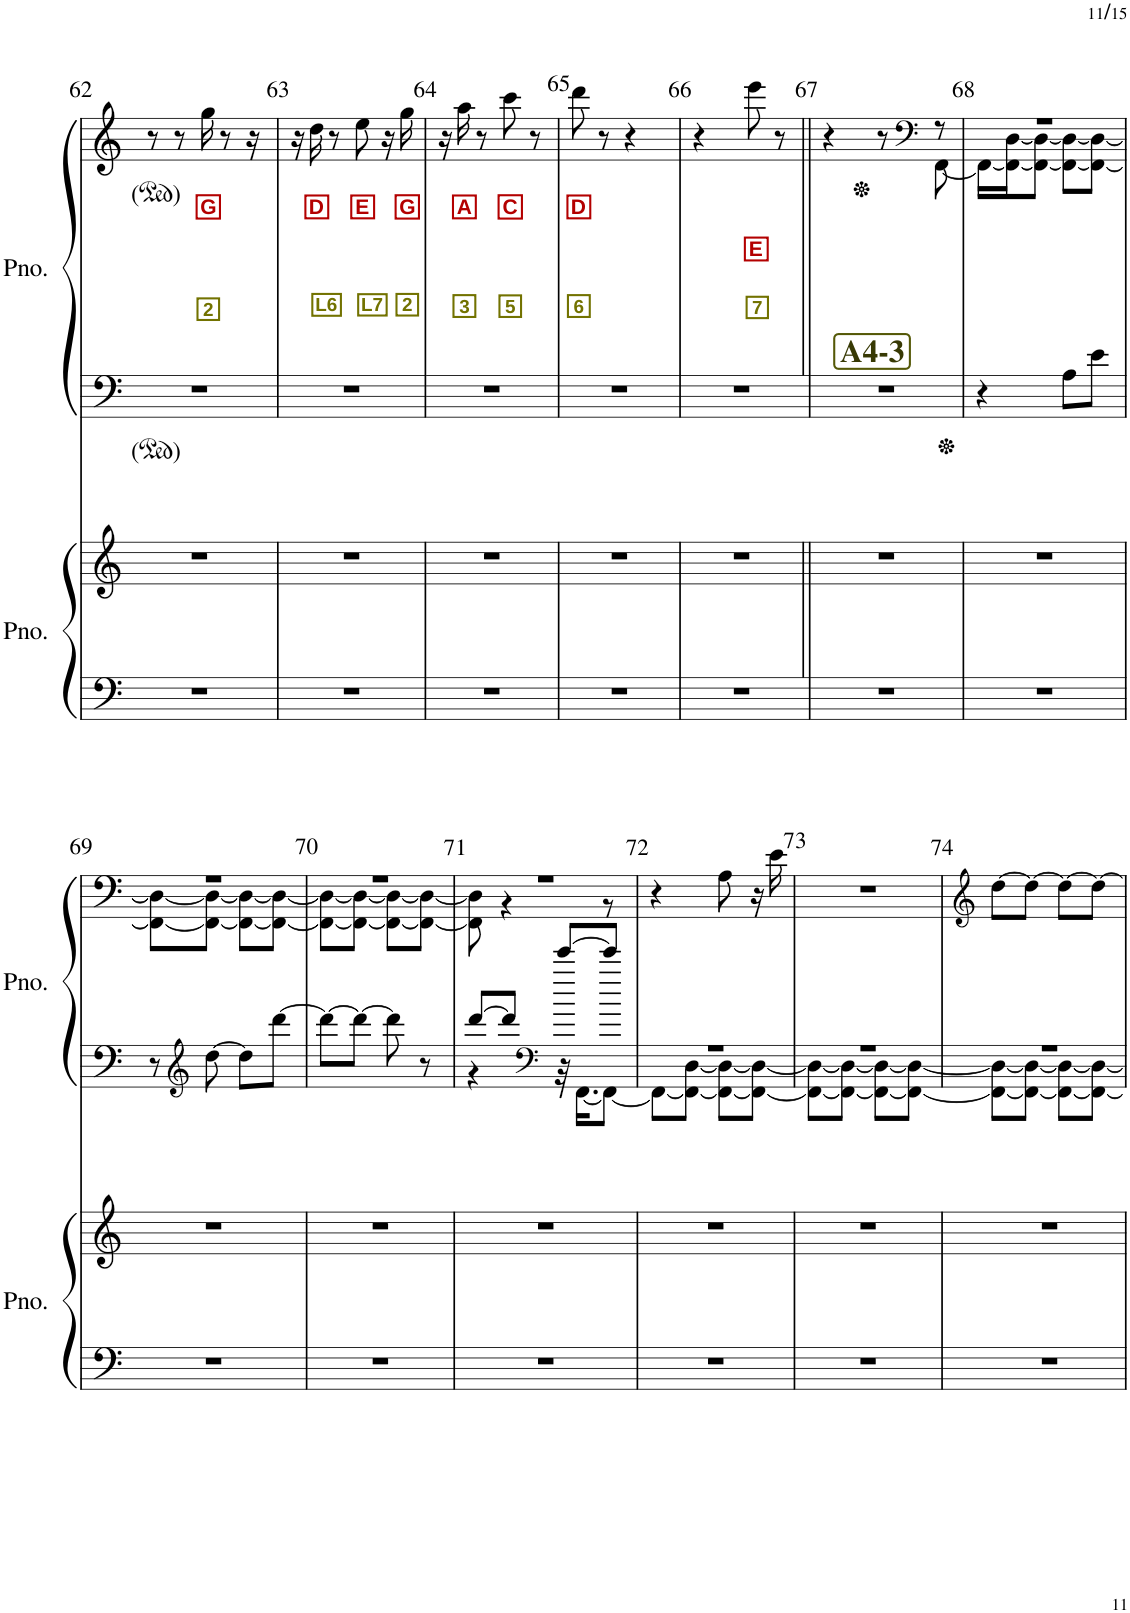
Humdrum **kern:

**kern	**kern	**kern	**kern	**text	**text	**text
*part2	*part2	*part1	*part1	*part1	*part1	*part1
*staff4	*staff3	*staff2	*staff1	*staff1	*staff1	*staff1
*I"ピアノ	*	*I"ピアノ	*	*	*	*
!!LO:PB:g=z
*clefF4	*clefG2	*clefF4	*clefG2	*	*	*
*k[]	*k[]	*k[]	*k[]	*	*	*
*M2/4	*M2/4	*M2/4	*M2/4	*	*	*
=62	=62	=62	=62	=62	=62	=62
2r	2r	2r	8r	.	.	.
.	.	.	8r	.	.	.
!	!	!	!	!	!LO:LY:b:color=#B30000	!LO:LY:b:color=#727200
.	.	.	16gg\	.	G	2
.	.	.	8r	.	.	.
.	.	.	16r	.	.	.
=63	=63	=63	=63	=63	=63	=63
2r	2r	2r	16r	.	.	.
!	!	!	!	!	!LO:LY:b:color=#B30000	!LO:LY:b:color=#727200
.	.	.	16dd\	.	D	L6
.	.	.	8r	.	.	.
!	!	!	!	!	!LO:LY:b:color=#B30000	!LO:LY:b:color=#727200
.	.	.	8ee\	.	E	L7
.	.	.	16r	.	.	.
!	!	!	!	!	!LO:LY:b:color=#B30000	!LO:LY:b:color=#727200
.	.	.	16gg\	.	G	2
=64	=64	=64	=64	=64	=64	=64
2r	2r	2r	16r	.	.	.
!	!	!	!	!	!LO:LY:b:color=#B30000	!LO:LY:b:color=#727200
.	.	.	16aa\	.	A	3
.	.	.	8r	.	.	.
!	!	!	!	!	!LO:LY:b:color=#B30000	!LO:LY:b:color=#727200
.	.	.	8ccc\	.	C	5
.	.	.	8r	.	.	.
=65	=65	=65	=65	=65	=65	=65
!	!	!	!	!	!LO:LY:b:color=#B30000	!LO:LY:b:color=#727200
2r	2r	2r	8ddd\	.	D	6
.	.	.	8r	.	.	.
.	.	.	4r	.	.	.
=66	=66	=66	=66	=66	=66	=66
2r	2r	2r	4r	.	.	.
!	!	!	!	!	!LO:LY:b:color=#B30000	!LO:LY:b:color=#727200
.	.	.	8eee\	.	E	7
.	.	.	8r	.	.	.
!!LO:REH:place=s1:b:B:cj:color=#373904:fs=15:t=A4-3:qo=1
=67||	=67||	=67||	=67||	=67||	=67||	=67||
*	*	*	*^	*	*	*
2r	2r	2r	4r	4.ryy	.	.	.
.	.	.	8r	.	.	.	.
*	*	*	*clefF4	*	*	*	*
.	.	.	8r	[8FF\	.	.	.
=68	=68	=68	=68	=68	=68	=68	=68
2r	2r	4r	2r	16FF\LL_	.	.	.
.	.	.	.	16FF\_ [16D\J	.	.	.
.	.	.	.	8FF\_ 8D\_J	.	.	.
.	.	8A\L	.	8FF\_ 8D\_L	.	.	.
.	.	8e\J	.	8FF\_ 8D\_J	.	.	.
!!LO:LB:g=z	!!
=69	=69	=69	=69	=69	=69	=69	=69
2r	2r	8r	2r	8FF\_ 8D\_L	.	.	.
*	*	*clefG2	*	*	*	*	*
.	.	[8dd\	.	8FF\_ 8D\_J	.	.	.
.	.	8dd\L]	.	8FF\_ 8D\_L	.	.	.
.	.	[8ddd\J	.	8FF\_ 8D\_J	.	.	.
=70	=70	=70	=70	=70	=70	=70	=70
2r	2r	8ddd\L_	2r	8FF\_ 8D\_L	.	.	.
.	.	8ddd\J_	.	8FF\_ 8D\_J	.	.	.
.	.	8ddd\]	.	8FF\_ 8D\_L	.	.	.
.	.	8r	.	8FF\_ 8D\_J	.	.	.
=71	=71	=71	=71	=71	=71	=71	=71
*	*	*^	*	*	*	*	*
2r	2r	[8ddd/L	4r	2r	8FF\] 8D\]	.	.	.
.	.	8ddd/J]	.	.	4r	.	.	.
*	*	*clefF4	*	*	*	*	*	*
.	.	[8eee/L	32r	.	.	.	.	.
.	.	.	[16.FF\KL	.	.	.	.	.
.	.	8eee/J]	8FF\J_	.	8r	.	.	.
*	*	*	*	*v	*v	*	*	*
=72	=72	=72	=72	=72	=72	=72	=72
2r	2r	2r	8FF\L_	4r	.	.	.
.	.	.	8FF\_ [8D\J	.	.	.	.
.	.	.	8FF\_ 8D\_L	8A\	.	.	.
.	.	.	8FF\_ 8D\_J	16r	.	.	.
.	.	.	.	16e\	.	.	.
=73	=73	=73	=73	=73	=73	=73	=73
2r	2r	2r	8FF\_ 8D\_L	2r	.	.	.
.	.	.	8FF\_ 8D\_J	.	.	.	.
.	.	.	8FF\_ 8D\_L	.	.	.	.
.	.	.	8FF\_ 8D\_J	.	.	.	.
=74	=74	=74	=74	=74	=74	=74	=74
*	*	*	*	*clefG2	*	*	*
2r	2r	2r	8FF\_ 8D\_L	[8dd\L	.	.	.
.	.	.	8FF\_ 8D\_J	8dd\J_	.	.	.
.	.	.	8FF\_ 8D\_L	8dd\L_	.	.	.
.	.	.	8FF\_ 8D\_J	8dd\J_	.	.	.
*	*	*v	*v	*	*	*	*
=	=	=	=	=	=	=
*-	*-	*-	*-	*-	*-	*-
